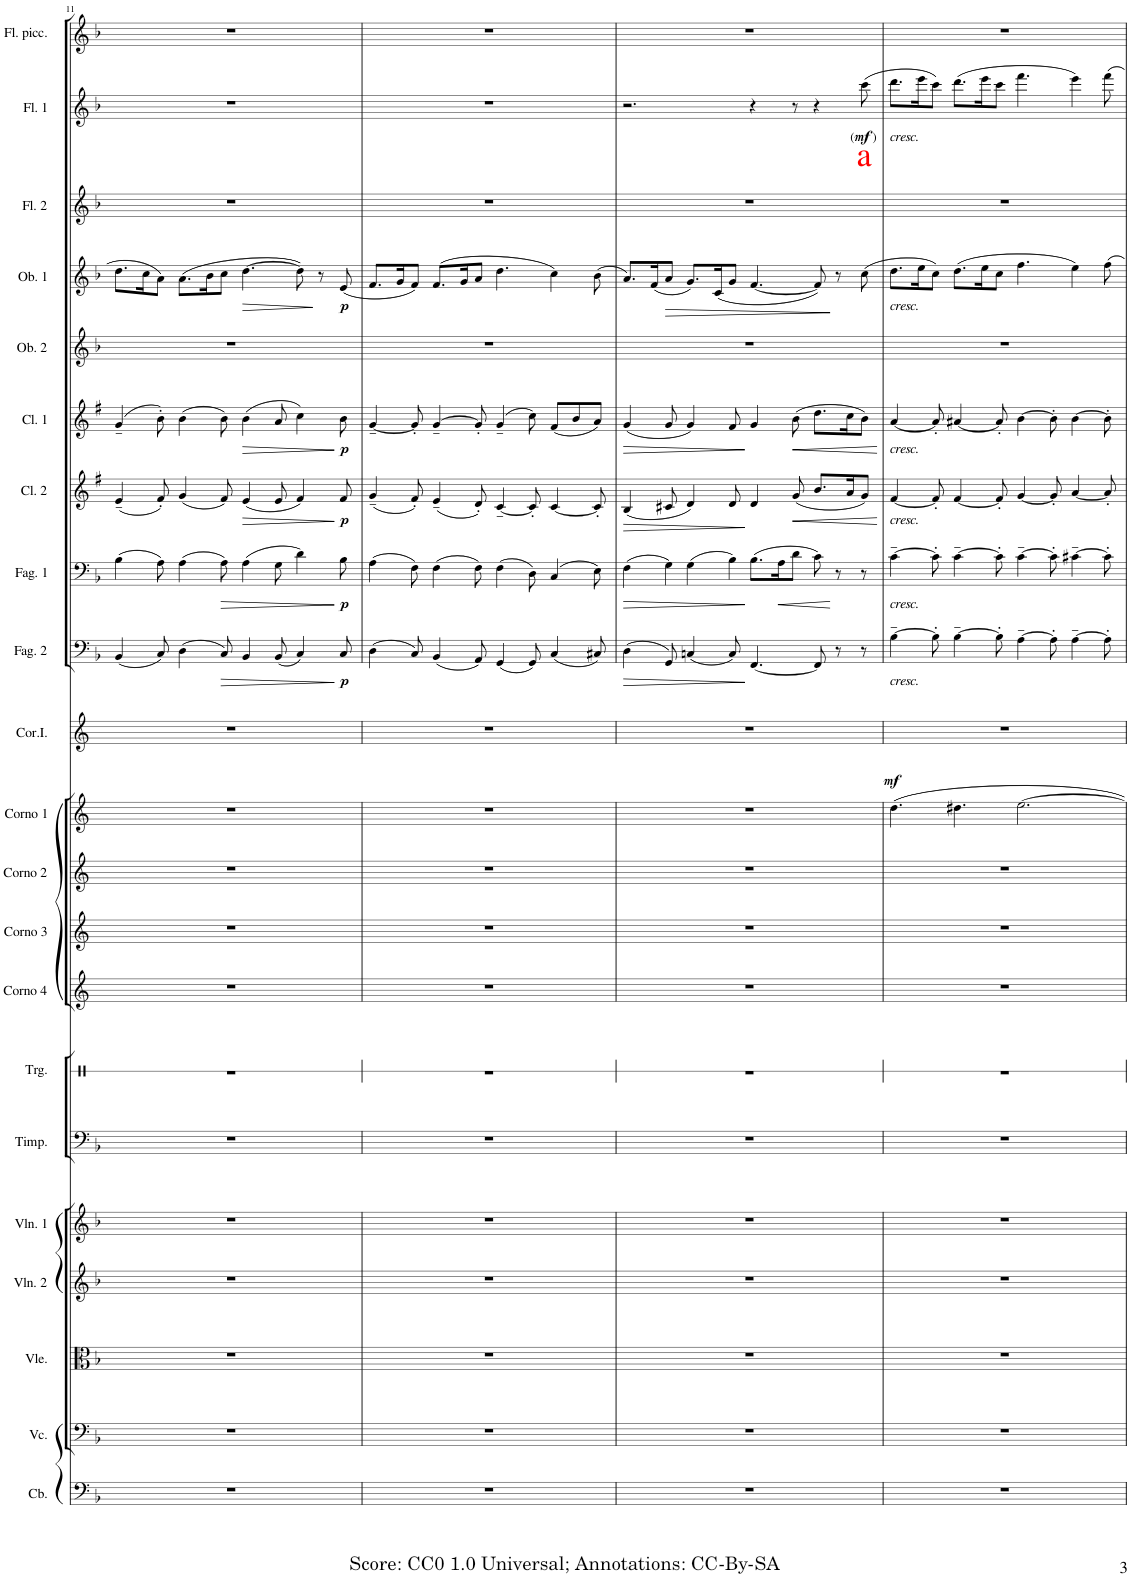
**kern	**kern	**kern	**kern	**kern	**kern	**kern	**kern	**kern	**kern	**kern	**dynam	**kern	**kern	**dynam	**kern	**dynam	**kern	**dynam	**kern	**dynam	**kern	**kern	**dynam	**kern	**kern	**text	**dynam	**kern
*part21	*part20	*part19	*part18	*part17	*part16	*part15	*part14	*part13	*part12	*part11	*part11	*part10	*part9	*part9	*part8	*part8	*part7	*part7	*part6	*part6	*part5	*part4	*part4	*part3	*part2	*part2	*part2	*part1
*staff21	*staff20	*staff19	*staff18	*staff17	*staff16	*staff15	*staff14	*staff13	*staff12	*staff11	*staff11	*staff10	*staff9	*staff9	*staff8	*staff8	*staff7	*staff7	*staff6	*staff6	*staff5	*staff4	*staff4	*staff3	*staff2	*staff2	*staff2	*staff1
*I"Contrabassi	*I"Violoncelli	*I"Viole	*I"Violini 2	*I"Violini  1	*I"Timpani	*I"Triangolo	*I"Corno in F 4	*I"Corno in F 3	*I"Corno in F 2	*I"Corno in F 1	*	*I"Corno Inglese	*I"Fagotto 2	*	*I"Fagotto 1	*	*I"Bb Clarinetto 2	*	*I"Bb Clarinetto 1	*	*I"Oboe 2	*I"Oboe 1	*	*I"Flauto 2	*I"Flauto 1	*	*	*I"Flauto Piccolo
*I'Cb.	*I'Vc.	*I'Vle.	*I'Vln. 2	*I'Vln. 1	*I'Timp.	*I'Trg.	*I'Corno 4	*I'Corno 3	*I'Corno 2	*I'Corno 1	*	*I'Cor.I.	*I'Fag. 2	*	*I'Fag. 1	*	*I'Cl. 2	*	*I'Cl. 1	*	*I'Ob. 2	*I'Ob. 1	*	*I'Fl. 2	*I'Fl. 1	*	*	*I'Fl. picc.
!!LO:PB:g=z
*clefF4	*clefF4	*clefC3	*clefG2	*clefG2	*clefF4	*clefX	*clefG2	*clefG2	*clefG2	*clefG2	*	*clefG2	*clefF4	*	*clefF4	*	*clefG2	*	*clefG2	*	*clefG2	*clefG2	*	*clefG2	*clefG2	*	*	*clefG2
*Trd7c12	*	*	*	*	*	*	*Trd4c7	*Trd4c7	*Trd4c7	*Trd4c7	*	*Trd4c7	*	*	*	*	*Trd1c2	*	*Trd1c2	*	*	*	*	*	*	*	*	*Trd-7c-12
*k[b-]	*k[b-]	*k[b-]	*k[b-]	*k[b-]	*k[b-]	*k[]	*k[]	*k[]	*k[]	*k[]	*	*k[]	*k[b-]	*	*k[b-]	*	*k[f#]	*	*k[f#]	*	*k[b-]	*k[b-]	*	*k[b-]	*k[b-]	*	*	*k[b-]
*M12/8	*M12/8	*M12/8	*M12/8	*M12/8	*M12/8	*M12/8	*M12/8	*M12/8	*M12/8	*M12/8	*	*M12/8	*M12/8	*	*M12/8	*	*M12/8	*	*M12/8	*	*M12/8	*M12/8	*	*M12/8	*M12/8	*	*	*M12/8
=11	=11	=11	=11	=11	=11	=11	=11	=11	=11	=11	=11	=11	=11	=11	=11	=11	=11	=11	=11	=11	=11	=11	=11	=11	=11	=11	=11	=11
1.r	1.r	1.r	1.r	1.r	1.r	1.r	1.r	1.r	1.r	1.r	.	1.r	(4BB-/	.	(4B-\	.	(4e~/	.	(4g~/	.	1.r	8.dd\L	.	1.r	1.r	.	.	1.r
.	.	.	.	.	.	.	.	.	.	.	.	.	.	.	.	.	.	.	.	.	.	16cc\K	.	.	.	.	.	.
.	.	.	.	.	.	.	.	.	.	.	.	.	8C/)	.	8A\)	.	8f#'/)	.	8b'\)	.	.	8a\J	.	.	.	.	.	.
.	.	.	.	.	.	.	.	.	.	.	.	.	(4D\	.	(4A\	.	(4g/	.	(4b\	.	.	(8.a\L	.	.	.	.	.	.
.	.	.	.	.	.	.	.	.	.	.	.	.	.	.	.	.	.	.	.	.	.	16b-\K	.	.	.	.	.	.
!	!	!	!	!	!	!	!	!	!	!	!	!	!	!LO:HP:b	!	!LO:HP:b	!	!	!	!	!	!	!	!	!	!	!	!
.	.	.	.	.	.	.	.	.	.	.	.	.	8C/)	>	8A\)	>	8f#/)	.	8b\)	.	.	8cc\J	.	.	.	.	.	.
!	!	!	!	!	!	!	!	!	!	!	!	!	!	!	!	!	!	!LO:HP:b	!	!LO:HP:b	!	!	!LO:HP:b	!	!	!	!	!
.	.	.	.	.	.	.	.	.	.	.	.	.	4BB-/	.	(4A\	.	(4e/	>	(4b\	>	.	[4.dd\	>	.	.	.	.	.
.	.	.	.	.	.	.	.	.	.	.	.	.	(8BB-/	.	8G\	.	8e/	.	8a/	.	.	.	.	.	.	.	.	.
.	.	.	.	.	.	.	.	.	.	.	.	.	4C/)	.	4d\)	.	4f#/)	.	4cc\)	.	.	8dd\])	.	.	.	.	.	.
.	.	.	.	.	.	.	.	.	.	.	.	.	.	.	.	.	.	.	.	.	.	8r	]	.	.	.	.	.
!	!	!	!	!	!	!	!	!	!	!	!	!	!	!LO:DY:n=1:b	!	!LO:DY:n=1:b	!	!LO:DY:n=1:b	!	!LO:DY:n=1:b	!	!	!LO:DY:b	!	!	!	!	!
.	.	.	.	.	.	.	.	.	.	.	.	.	8C/	] p	8B-\	] p	8f#/	] p	8b\	] p	.	(8e/	p	.	.	.	.	.
=12	=12	=12	=12	=12	=12	=12	=12	=12	=12	=12	=12	=12	=12	=12	=12	=12	=12	=12	=12	=12	=12	=12	=12	=12	=12	=12	=12	=12
1.r	1.r	1.r	1.r	1.r	1.r	1.r	1.r	1.r	1.r	1.r	.	1.r	(4D\	.	(4A\	.	(<4g~/	.	[4g~/	.	1.r	8.f/L	.	1.r	1.r	.	.	1.r
.	.	.	.	.	.	.	.	.	.	.	.	.	.	.	.	.	.	.	.	.	.	16g/K	.	.	.	.	.	.
.	.	.	.	.	.	.	.	.	.	.	.	.	8C/)	.	8F\)	.	8f#'/)	.	8g'/]	.	.	8f/J)	.	.	.	.	.	.
.	.	.	.	.	.	.	.	.	.	.	.	.	(4BB-/	.	(4F\	.	(<4e~/	.	[>4g~/	.	.	(8.f/L	.	.	.	.	.	.
.	.	.	.	.	.	.	.	.	.	.	.	.	.	.	.	.	.	.	.	.	.	16g/K	.	.	.	.	.	.
.	.	.	.	.	.	.	.	.	.	.	.	.	8AA/)	.	8F\)	.	8d'/)	.	8g'/]	.	.	8a/J	.	.	.	.	.	.
.	.	.	.	.	.	.	.	.	.	.	.	.	(4GG/	.	(4F\	.	[<4c~/	.	(4g~/	.	.	4.dd\	.	.	.	.	.	.
.	.	.	.	.	.	.	.	.	.	.	.	.	8GG/)	.	8D\)	.	8c'/]	.	8cc\)	.	.	.	.	.	.	.	.	.
.	.	.	.	.	.	.	.	.	.	.	.	.	(4C/	.	(4C/	.	[4c/	.	(8f#/L	.	.	4cc\)	.	.	.	.	.	.
.	.	.	.	.	.	.	.	.	.	.	.	.	.	.	.	.	.	.	8b/	.	.	.	.	.	.	.	.	.
.	.	.	.	.	.	.	.	.	.	.	.	.	8C#X/)	.	8E\)	.	8c'/]	.	8a/J)	.	.	(8b-\	.	.	.	.	.	.
=13	=13	=13	=13	=13	=13	=13	=13	=13	=13	=13	=13	=13	=13	=13	=13	=13	=13	=13	=13	=13	=13	=13	=13	=13	=13	=13	=13	=13
!	!	!	!	!	!	!	!	!	!	!	!	!	!	!LO:HP:b	!	!LO:HP:b	!	!LO:HP:b	!	!LO:HP:b	!	!	!	!	!	!	!	!
1.r	1.r	1.r	1.r	1.r	1.r	1.r	1.r	1.r	1.r	1.r	.	1.r	(4D\	>	(>4F\	>	(4B/	>	(4g/	>	1.r	8.a/L)	.	1.r	2.r	.	.	1.r
.	.	.	.	.	.	.	.	.	.	.	.	.	.	.	.	.	.	.	.	.	.	(16f/K	.	.	.	.	.	.
!	!	!	!	!	!	!	!	!	!	!	!	!	!	!	!	!	!	!	!	!	!	!	!LO:HP:b	!	!	!	!	!
.	.	.	.	.	.	.	.	.	.	.	.	.	8GG/)	.	8G\)	.	8c#X/	.	8g/	.	.	8a/J	>	.	.	.	.	.
.	.	.	.	.	.	.	.	.	.	.	.	.	(4Cn/	.	(>4G\	.	4d/)	.	4g/)	.	.	8.g/L)	.	.	.	.	.	.
.	.	.	.	.	.	.	.	.	.	.	.	.	.	.	.	.	.	.	.	.	.	(16c/K	.	.	.	.	.	.
.	.	.	.	.	.	.	.	.	.	.	.	.	8C/)	.	8B-\)	.	8d/	.	8f#/	.	.	8g/J	.	.	.	.	.	.
.	.	.	.	.	.	.	.	.	.	.	.	.	[4.FF/	]	(8.B-\L	]	4d/	]	4g/	]	.	[4.f/	.	.	4r	.	.	.
!	!	!	!	!	!	!	!	!	!	!	!	!	!	!	!	!LO:HP:b	!	!	!	!	!	!	!	!	!	!	!	!
.	.	.	.	.	.	.	.	.	.	.	.	.	.	.	16A\K	<	.	.	.	.	.	.	.	.	.	.	.	.
!	!	!	!	!	!	!	!	!	!	!	!	!	!	!	!	!	!	!LO:HP:b	!	!LO:HP:b	!	!	!	!	!	!	!	!
.	.	.	.	.	.	.	.	.	.	.	.	.	.	.	8d\J	.	(8g/	<	(8b\	<	.	.	.	.	8r	.	.	.
.	.	.	.	.	.	.	.	.	.	.	.	.	8FF/]	.	8c\)	.	8.b/L	.	8.dd\L	.	.	8f/])	.	.	4r	.	.	.
.	.	.	.	.	.	.	.	.	.	.	.	.	8r	.	8r	[	.	.	.	.	.	8r	]	.	.	.	.	.
.	.	.	.	.	.	.	.	.	.	.	.	.	.	.	.	.	16a/K	.	16cc\K	.	.	.	.	.	.	.	.	.
!	!	!	!	!	!	!	!	!	!	!	!	!	!	!	!	!	!	!	!	!	!	!	!	!	!	!LO:LY:b:color=#FF0000	!LO:DY:b	!
!	!	!	!	!	!	!	!	!	!	!	!	!	!	!	!	!	!	!	!	!	!	!	!	!	!	!	!LO:DY:n=1:b	!
!	!	!	!	!	!	!	!	!	!	!	!	!	!	!	!	!	!	!	!	!	!	!	!	!	!	!	!LO:DY:n=2:b	!
.	.	.	.	.	.	.	.	.	.	.	.	.	8r	.	8r	.	8g/J)	.	8b\J)	.	.	(8cc\	.	.	(8ccc\	a	other-dynamics mf other-dynamics	.
.	.	.	.	.	.	.	.	.	.	.	.	.	.	.	.	.	.	[	.	[	.	.	.	.	.	.	.	.
=14	=14	=14	=14	=14	=14	=14	=14	=14	=14	=14	=14	=14	=14	=14	=14	=14	=14	=14	=14	=14	=14	=14	=14	=14	=14	=14	=14	=14
!	!	!	!	!	!	!	!	!	!	!	!	!	!	!	!	!	!	!	!	!	!	!	!	!	!LO:TX:b:i:t=cresc.	!	!	!
!	!	!	!	!	!	!	!	!	!	!	!	!	!	!	!	!	!	!	!	!	!	!LO:TX:b:i:t=cresc.	!	!	!	!	!	!
!	!	!	!	!	!	!	!	!	!	!	!	!	!	!	!	!	!	!	!LO:TX:b:i:t=cresc.	!	!	!	!	!	!	!	!	!
!	!	!	!	!	!	!	!	!	!	!	!	!	!	!	!	!	!LO:TX:b:i:t=cresc.	!	!	!	!	!	!	!	!	!	!	!
!	!	!	!	!	!	!	!	!	!	!	!	!	!	!	!LO:TX:b:i:t=cresc.	!	!	!	!	!	!	!	!	!	!	!	!	!
!	!	!	!	!	!	!	!	!	!	!	!	!	!LO:TX:b:i:t=cresc.	!	!	!	!	!	!	!	!	!	!	!	!	!	!	!
!	!	!	!	!	!	!	!	!	!	!	!LO:DY:a	!	!	!	!	!	!	!	!	!	!	!	!	!	!	!	!	!
1.r	1.r	1.r	1.r	1.r	1.r	1.r	1.r	1.r	1.r	4.dd\	mf	1.r	[4B-~\	.	[4c~\	.	[4f#/	.	[4a/	.	1.r	8.dd\L	.	1.r	8.ddd\L	.	.	1.r
.	.	.	.	.	.	.	.	.	.	.	.	.	.	.	.	.	.	.	.	.	.	16ee\K	.	.	16eee\K	.	.	.
.	.	.	.	.	.	.	.	.	.	.	.	.	8B-'\]	.	8c'\]	.	8f#'/]	.	8a'/]	.	.	8cc\J)	.	.	8ccc\J)	.	.	.
.	.	.	.	.	.	.	.	.	.	4.dd#X\	.	.	[4B-~\	.	[4c~\	.	[4f#/	.	[4a#X/	.	.	(8.dd\L	.	.	(8.ddd\L	.	.	.
.	.	.	.	.	.	.	.	.	.	.	.	.	.	.	.	.	.	.	.	.	.	16ee\K	.	.	16eee\K	.	.	.
.	.	.	.	.	.	.	.	.	.	.	.	.	8B-'\]	.	8c'\]	.	8f#'/]	.	8a#'/]	.	.	8cc\J	.	.	8ccc\J	.	.	.
.	.	.	.	.	.	.	.	.	.	[2.ee\	.	.	[4A~\	.	[4c~\	.	[4g/	.	[4b\	.	.	4.ff\	.	.	4.fff\	.	.	.
.	.	.	.	.	.	.	.	.	.	.	.	.	8A'\]	.	8c'\]	.	8g'/]	.	8b'\]	.	.	.	.	.	.	.	.	.
.	.	.	.	.	.	.	.	.	.	.	.	.	[4A~\	.	[4c#X~\	.	[4a/	.	[4b\	.	.	4ee\)	.	.	4eee\)	.	.	.
.	.	.	.	.	.	.	.	.	.	.	.	.	8A'\]	.	8c#'\]	.	8a'/]	.	8b'\]	.	.	8ff\	.	.	8fff\	.	.	.
=	=	=	=	=	=	=	=	=	=	=	=	=	=	=	=	=	=	=	=	=	=	=	=	=	=	=	=	=
*-	*-	*-	*-	*-	*-	*-	*-	*-	*-	*-	*-	*-	*-	*-	*-	*-	*-	*-	*-	*-	*-	*-	*-	*-	*-	*-	*-	*-
